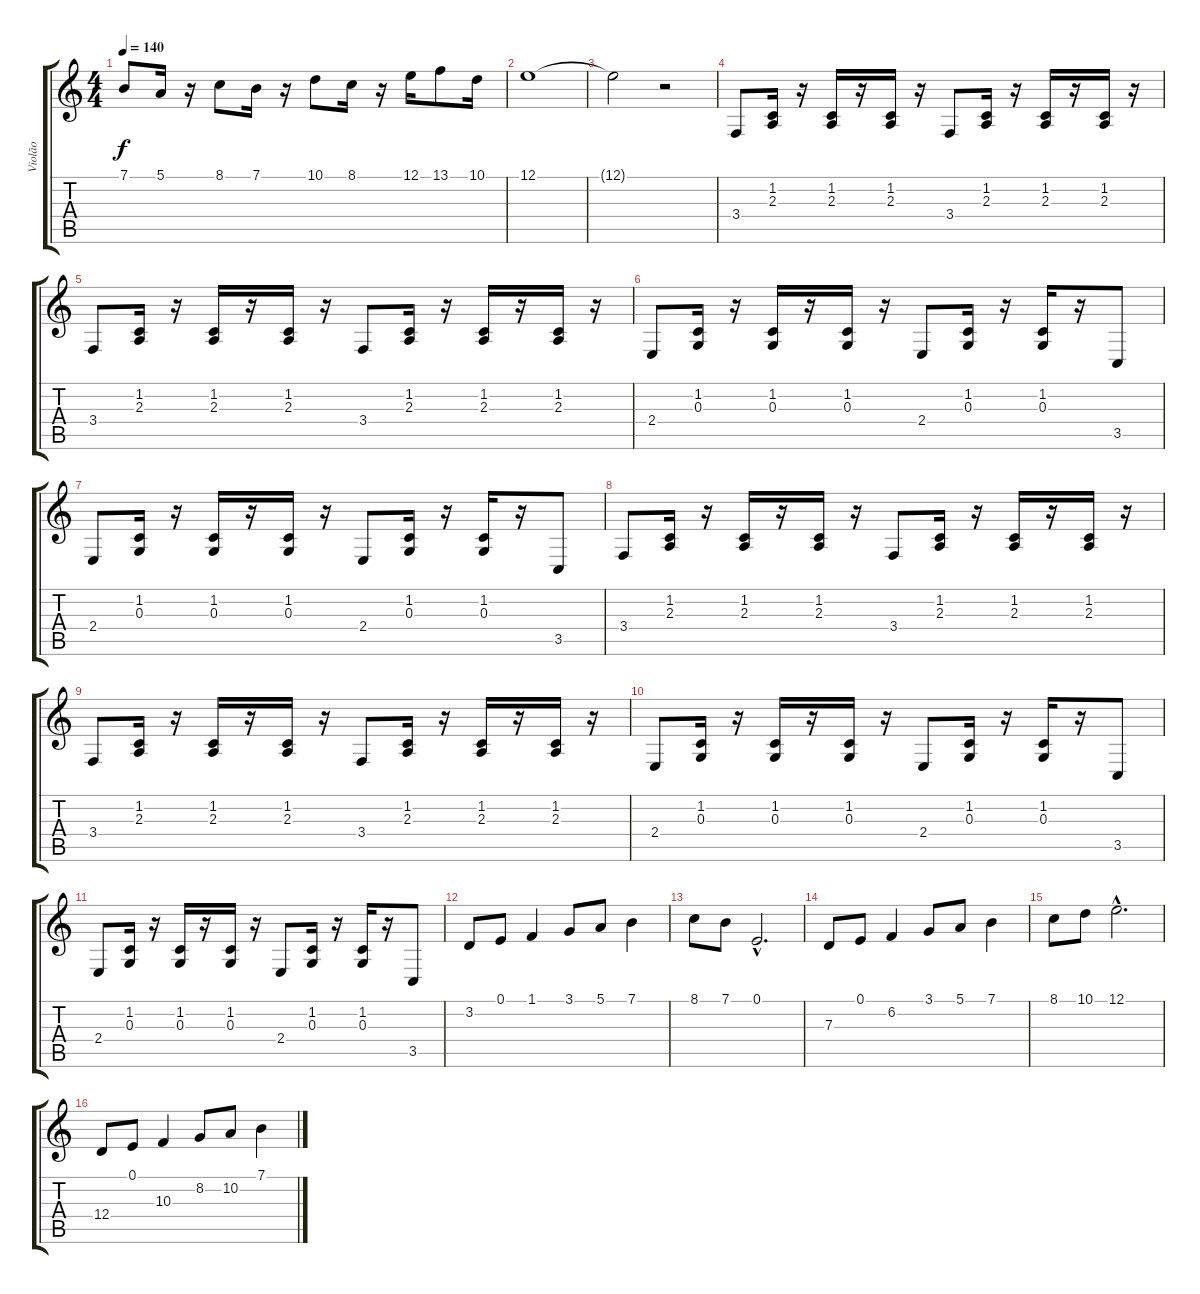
\track ("Violão" "Violão") {instrument englishhorn}
\staff {score tabs}
\tuning (E4 B3 G3 D3 A2 E2) {hide}
\ts (4 4)
\tempo 140
\clef g2
\ks c
7.1.8{dy f} 5.1.16 r.16 8.1.8 7.1.16 r.16 10.1.8 8.1.16 r.16 12.1.16 13.1.8 10.1.16 |
12.1.1 |
12.1{t}.2 r.2 |
3.4.8 (1.2 2.3).16 r.16 (1.2 2.3).16 r.16 (1.2 2.3).16 r.16 3.4.8 (1.2 2.3).16 r.16 (1.2 2.3).16 r.16 (1.2 2.3).16 r.16 |
3.4.8 (1.2 2.3).16 r.16 (1.2 2.3).16 r.16 (1.2 2.3).16 r.16 3.4.8 (1.2 2.3).16 r.16 (1.2 2.3).16 r.16 (1.2 2.3).16 r.16 |
2.4.8 (1.2 0.3).16 r.16 (1.2 0.3).16 r.16 (1.2 0.3).16 r.16 2.4.8 (1.2 0.3).16 r.16 (1.2 0.3).16 r.16 3.5.8 |
2.4.8 (1.2 0.3).16 r.16 (1.2 0.3).16 r.16 (1.2 0.3).16 r.16 2.4.8 (1.2 0.3).16 r.16 (1.2 0.3).16 r.16 3.5.8 |
3.4.8 (1.2 2.3).16 r.16 (1.2 2.3).16 r.16 (1.2 2.3).16 r.16 3.4.8 (1.2 2.3).16 r.16 (1.2 2.3).16 r.16 (1.2 2.3).16 r.16 |
3.4.8 (1.2 2.3).16 r.16 (1.2 2.3).16 r.16 (1.2 2.3).16 r.16 3.4.8 (1.2 2.3).16 r.16 (1.2 2.3).16 r.16 (1.2 2.3).16 r.16 |
2.4.8 (1.2 0.3).16 r.16 (1.2 0.3).16 r.16 (1.2 0.3).16 r.16 2.4.8 (1.2 0.3).16 r.16 (1.2 0.3).16 r.16 3.5.8 |
2.4.8 (1.2 0.3).16 r.16 (1.2 0.3).16 r.16 (1.2 0.3).16 r.16 2.4.8 (1.2 0.3).16 r.16 (1.2 0.3).16 r.16 3.5.8 |
3.2.8 0.1.8 1.1.4 3.1.8 5.1.8 7.1.4 |
8.1.8 7.1.8 0.1{hac}.2{d} |
7.3.8 0.1.8 6.2.4 3.1.8 5.1.8 7.1.4 |
8.1.8 10.1.8 12.1{hac}.2{d} |
12.4.8 0.1.8 10.3.4 8.2.8 10.2.8 7.1.4
